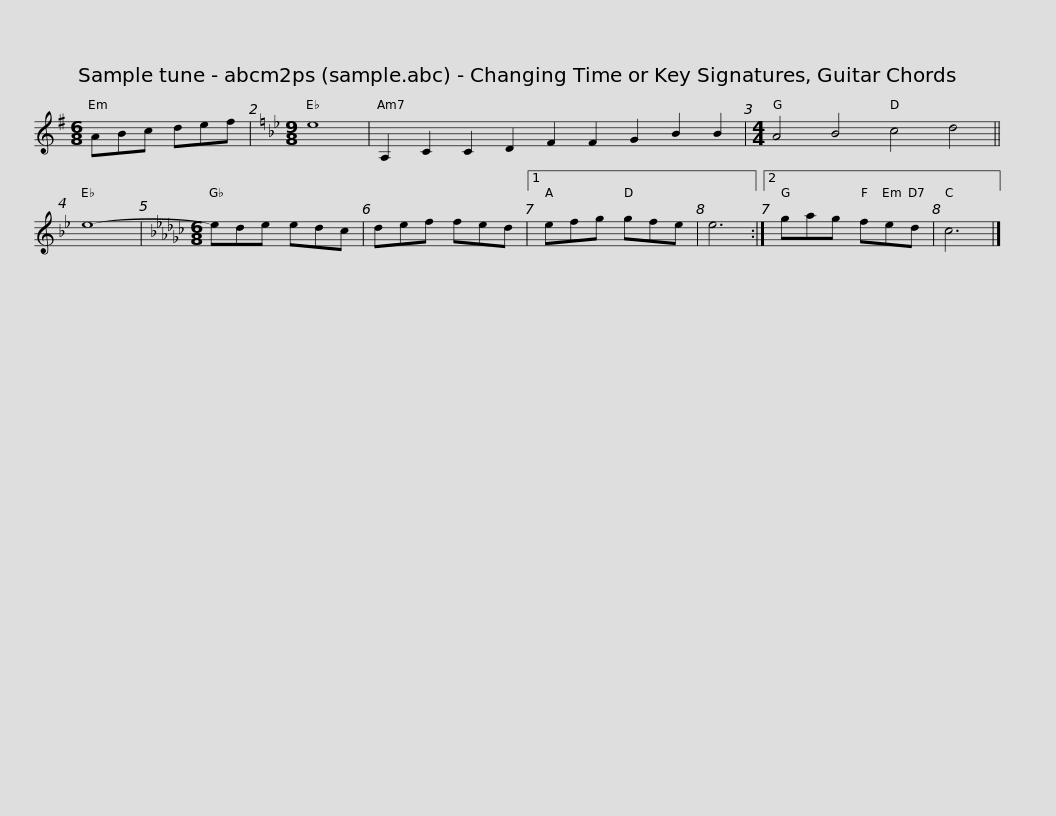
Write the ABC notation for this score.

X:1
L:1/8
M:6/8
I:linebreak $
K:G
V:1 treble
V:1
 ABc def |[K:Bb][M:9/8] e8 | A,2 C2 C2 D2 F2 F2 G2 B2 B2 |[M:4/4] A4 B4 c4 d4 || e8- | %5
[K:Gb][M:6/8] ede edc |$ def fed |1 efg gfe | e6 :|2 gag fed | %10
 c6 |] %11
